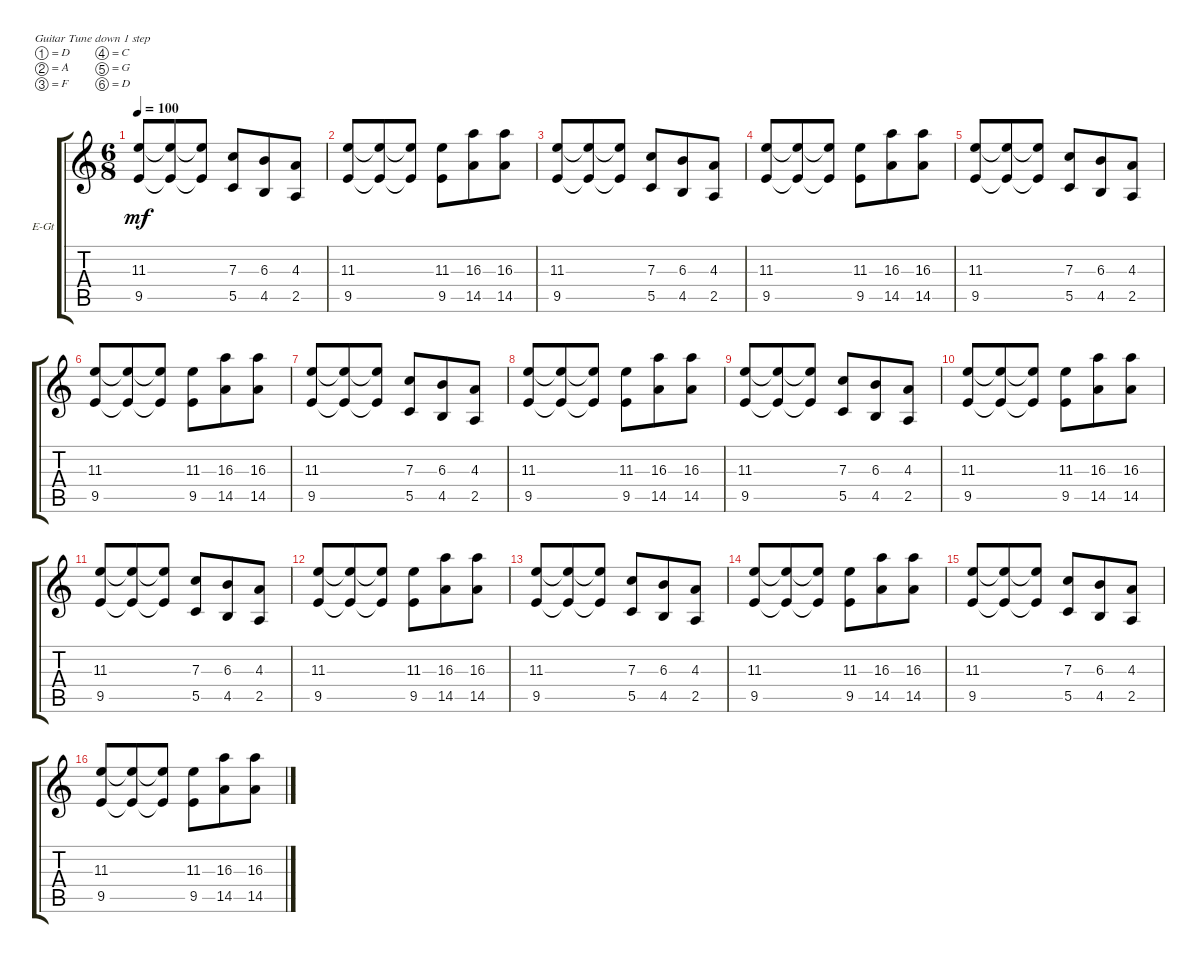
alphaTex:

\defaultSystemsLayout 4
\bracketExtendMode groupsimilarinstruments
\firstSystemTrackNameOrientation horizontal
\otherSystemsTrackNameOrientation horizontal
\track ("Guitar Right" "E-Gt") {instrument overdrivenguitar}
\staff {score tabs}
\tuning (D4 A3 F3 C3 G2 D2)
\ts (6 8)
\tempo 100
\clef g2
\ks c
(9.5 11.3).8{dy mf} (9.5{t} 11.3{t}).8 (9.5{t} 11.3{t}).8 (5.5 7.3).8 (4.5 6.3).8 (2.5 4.3).8 |
(9.5 11.3).8 (9.5{t} 11.3{t}).8 (9.5{t} 11.3{t}).8 (9.5 11.3).8 (14.5 16.3).8 (14.5 16.3).8 |
(9.5 11.3).8 (9.5{t} 11.3{t}).8 (9.5{t} 11.3{t}).8 (5.5 7.3).8 (4.5 6.3).8 (2.5 4.3).8 |
(9.5 11.3).8 (9.5{t} 11.3{t}).8 (9.5{t} 11.3{t}).8 (9.5 11.3).8 (14.5 16.3).8 (14.5 16.3).8 |
(9.5 11.3).8 (9.5{t} 11.3{t}).8 (9.5{t} 11.3{t}).8 (5.5 7.3).8 (4.5 6.3).8 (2.5 4.3).8 |
(9.5 11.3).8 (9.5{t} 11.3{t}).8 (9.5{t} 11.3{t}).8 (9.5 11.3).8 (14.5 16.3).8 (14.5 16.3).8 |
(9.5 11.3).8 (9.5{t} 11.3{t}).8 (9.5{t} 11.3{t}).8 (5.5 7.3).8 (4.5 6.3).8 (2.5 4.3).8 |
(9.5 11.3).8 (9.5{t} 11.3{t}).8 (9.5{t} 11.3{t}).8 (9.5 11.3).8 (14.5 16.3).8 (14.5 16.3).8 |
(9.5 11.3).8 (9.5{t} 11.3{t}).8 (9.5{t} 11.3{t}).8 (5.5 7.3).8 (4.5 6.3).8 (2.5 4.3).8 |
(9.5 11.3).8 (9.5{t} 11.3{t}).8 (9.5{t} 11.3{t}).8 (9.5 11.3).8 (14.5 16.3).8 (14.5 16.3).8 |
(9.5 11.3).8 (9.5{t} 11.3{t}).8 (9.5{t} 11.3{t}).8 (5.5 7.3).8 (4.5 6.3).8 (2.5 4.3).8 |
(9.5 11.3).8 (9.5{t} 11.3{t}).8 (9.5{t} 11.3{t}).8 (9.5 11.3).8 (14.5 16.3).8 (14.5 16.3).8 |
(9.5 11.3).8 (9.5{t} 11.3{t}).8 (9.5{t} 11.3{t}).8 (5.5 7.3).8 (4.5 6.3).8 (2.5 4.3).8 |
(9.5 11.3).8 (9.5{t} 11.3{t}).8 (9.5{t} 11.3{t}).8 (9.5 11.3).8 (14.5 16.3).8 (14.5 16.3).8 |
(9.5 11.3).8 (9.5{t} 11.3{t}).8 (9.5{t} 11.3{t}).8 (5.5 7.3).8 (4.5 6.3).8 (2.5 4.3).8 |
(9.5 11.3).8 (9.5{t} 11.3{t}).8 (9.5{t} 11.3{t}).8 (9.5 11.3).8 (14.5 16.3).8 (14.5 16.3).8
